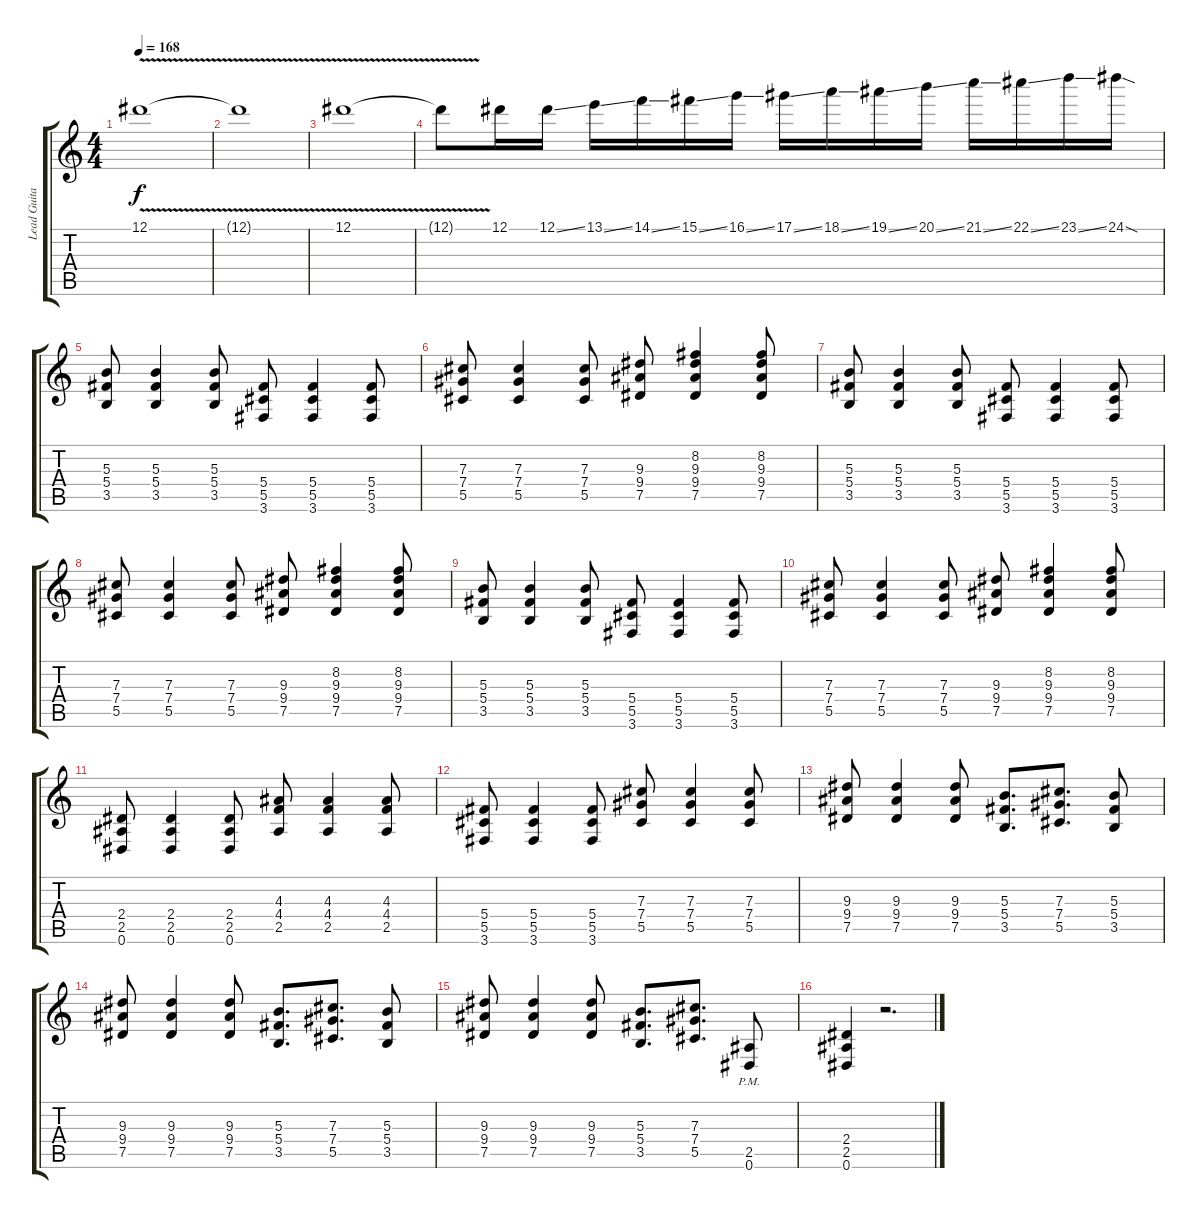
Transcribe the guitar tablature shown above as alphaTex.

\track ("Lead Guitar" "Lead Guita") {instrument distortionguitar}
\staff {score tabs}
\tuning (Eb4 Bb3 Gb3 Db3 Ab2 Eb2) {hide}
\ts (4 4)
\tempo 168
\clef g2
\ks c
12.1{v}.1{dy f} |
12.1{t}.1 |
12.1{v}.1 |
12.1{t}.8 12.1.16 12.1{ss}.16 13.1{ss}.16 14.1{ss}.16 15.1{ss}.16 16.1{ss}.16 17.1{ss}.16 18.1{ss}.16 19.1{ss}.16 20.1{ss}.16 21.1{ss}.16 22.1{ss}.16 23.1{ss}.16 24.1{sod}.16 |
(5.3 5.4 3.5).8 (5.3 5.4 3.5).4 (5.3 5.4 3.5).8 (5.4 5.5 3.6).8 (5.4 5.5 3.6).4 (5.4 5.5 3.6).8 |
(7.3 7.4 5.5).8 (7.3 7.4 5.5).4 (7.3 7.4 5.5).8 (9.3 9.4 7.5).8 (8.2 9.3 9.4 7.5).4 (8.2 9.3 9.4 7.5).8 |
(5.3 5.4 3.5).8 (5.3 5.4 3.5).4 (5.3 5.4 3.5).8 (5.4 5.5 3.6).8 (5.4 5.5 3.6).4 (5.4 5.5 3.6).8 |
(7.3 7.4 5.5).8 (7.3 7.4 5.5).4 (7.3 7.4 5.5).8 (9.3 9.4 7.5).8 (8.2 9.3 9.4 7.5).4 (8.2 9.3 9.4 7.5).8 |
(5.3 5.4 3.5).8 (5.3 5.4 3.5).4 (5.3 5.4 3.5).8 (5.4 5.5 3.6).8 (5.4 5.5 3.6).4 (5.4 5.5 3.6).8 |
(7.3 7.4 5.5).8 (7.3 7.4 5.5).4 (7.3 7.4 5.5).8 (9.3 9.4 7.5).8 (8.2 9.3 9.4 7.5).4 (8.2 9.3 9.4 7.5).8 |
(2.4 2.5 0.6).8 (2.4 2.5 0.6).4 (2.4 2.5 0.6).8 (4.3 4.4 2.5).8 (4.3 4.4 2.5).4 (4.3 4.4 2.5).8 |
(5.4 5.5 3.6).8 (5.4 5.5 3.6).4 (5.4 5.5 3.6).8 (7.3 7.4 5.5).8 (7.3 7.4 5.5).4 (7.3 7.4 5.5).8 |
(9.3 9.4 7.5).8 (9.3 9.4 7.5).4 (9.3 9.4 7.5).8 (5.3 5.4 3.5).8{d} (7.3 7.4 5.5).8{d} (5.3 5.4 3.5).8 |
(9.3 9.4 7.5).8 (9.3 9.4 7.5).4 (9.3 9.4 7.5).8 (5.3 5.4 3.5).8{d} (7.3 7.4 5.5).8{d} (5.3 5.4 3.5).8 |
(9.3 9.4 7.5).8 (9.3 9.4 7.5).4 (9.3 9.4 7.5).8 (5.3 5.4 3.5).8{d} (7.3 7.4 5.5).8{d} (2.5{pm} 0.6{pm}).8 |
(2.4 2.5 0.6).4 r.2{d}
